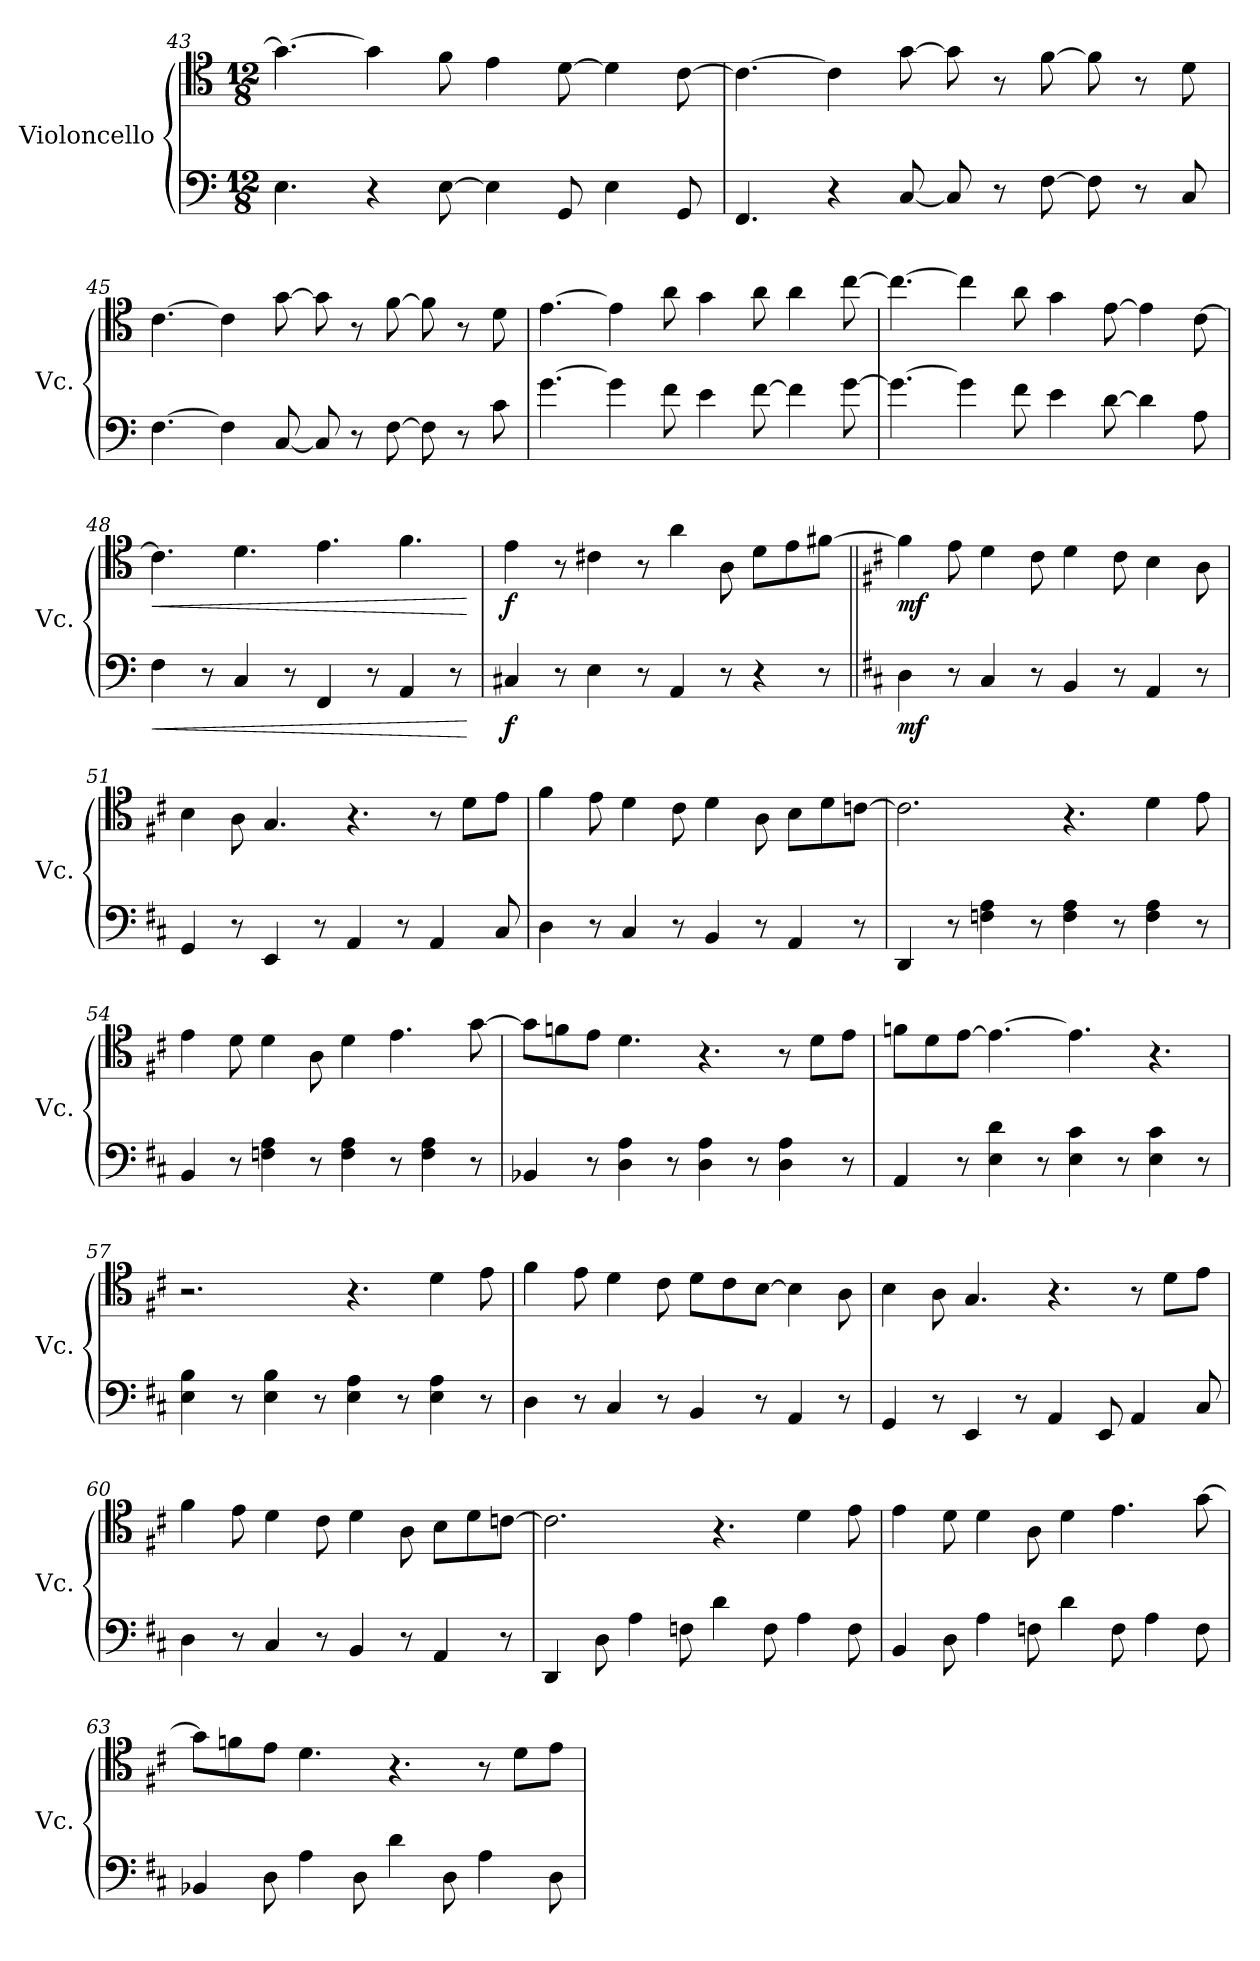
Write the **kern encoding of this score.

**kern	**dynam	**kern	**dynam
*part2	*part2	*part1	*part1
*staff2	*staff2	*staff1	*staff1
*I"Violoncello	*	*I"Violoncello	*
*I'Vc.	*	*I'Vc.	*
!!LO:LB:g=z
*clefF4	*	*clefC4	*
*k[]	*	*k[]	*
*M12/8	*	*M12/8	*
=43	=43	=43	=43
4.E\	.	4.g\_	.
4r	.	4g\]	.
[8E\	.	8f\	.
4E\]	.	4e\	.
8GG/	.	[8d\	.
4E\	.	4d\]	.
8GG/	.	[8c\	.
=44	=44	=44	=44
4.FF/	.	4.c\_	.
4r	.	4c\]	.
[8C/	.	[8g\	.
8C/]	.	8g\]	.
8r	.	8r	.
[8F\	.	[8f\	.
8F\]	.	8f\]	.
8r	.	8r	.
8C/	.	8d\	.
=45	=45	=45	=45
[4.F\	.	[4.c\	.
4F\]	.	4c\]	.
[8C/	.	[8g\	.
8C/]	.	8g\]	.
8r	.	8r	.
[8F\	.	[8f\	.
8F\]	.	8f\]	.
8r	.	8r	.
8c\	.	8d\	.
!!LO:PB:g=z
=46	=46	=46	=46
[4.g\	.	[4.e\	.
4g\]	.	4e\]	.
8f\	.	8a\	.
4e\	.	4g\	.
[8f\	.	8a\	.
4f\]	.	4a\	.
[8g\	.	[8cc\	.
=47	=47	=47	=47
4.g\_	.	4.cc\_	.
4g\]	.	4cc\]	.
8f\	.	8a\	.
4e\	.	4g\	.
[8d\	.	[8e\	.
4d\]	.	4e\]	.
8A\	.	[8c\	.
=48	=48	=48	=48
!	!LO:HP:b	!	!LO:HP:b
4F\	<	4.c\]	<
8r	.	.	.
4C/	.	4.d\	.
8r	.	.	.
4FF/	.	4.e\	.
8r	.	.	.
4AA/	.	4.f\	.
8r	.	.	.
.	[	.	[
=49	=49	=49	=49
!	!LO:DY:b	!	!LO:DY:b
4C#X/	f	4e\	f
8r	.	8r	.
4E\	.	4c#X\	.
8r	.	8r	.
4AA/	.	4a\	.
8r	.	8A\	.
4r	.	8d\L	.
.	.	8e\	.
8r	.	[8f#X\J	.
!!LO:LB:g=z
=50||	=50||	=50||	=50||
*k[f#c#]	*	*k[f#c#]	*
!	!LO:DY:b	!	!LO:DY:b
4D\	mf	4f#\]	mf
8r	.	8e\	.
4C#/	.	4d\	.
8r	.	8c#\	.
4BB/	.	4d\	.
8r	.	8c#\	.
4AA/	.	4B\	.
8r	.	8A\	.
=51	=51	=51	=51
4GG/	.	4B\	.
8r	.	8A\	.
4EE/	.	4.G/	.
8r	.	.	.
4AA/	.	4.r	.
8r	.	.	.
4AA/	.	8r	.
.	.	8d\L	.
8C#/	.	8e\J	.
=52	=52	=52	=52
4D\	.	4f#\	.
8r	.	8e\	.
4C#/	.	4d\	.
8r	.	8c#\	.
4BB/	.	4d\	.
8r	.	8A\	.
4AA/	.	8B\L	.
.	.	8d\	.
8r	.	[8cn\J	.
=53	=53	=53	=53
4DD/	.	2.c\]	.
8r	.	.	.
4Fn\ 4A\	.	.	.
8r	.	.	.
4F\ 4A\	.	4.r	.
8r	.	.	.
4F\ 4A\	.	4d\	.
8r	.	8e\	.
!!LO:LB:g=z
=54	=54	=54	=54
4BB/	.	4e\	.
8r	.	8d\	.
4Fn\ 4A\	.	4d\	.
8r	.	8A\	.
4F\ 4A\	.	4d\	.
8r	.	4.e\	.
4F\ 4A\	.	.	.
8r	.	[8g\	.
=55	=55	=55	=55
4BB-X/	.	8g\L]	.
.	.	8fn\	.
8r	.	8e\J	.
4D\ 4A\	.	4.d\	.
8r	.	.	.
4D\ 4A\	.	4.r	.
8r	.	.	.
4D\ 4A\	.	8r	.
.	.	8d\L	.
8r	.	8e\J	.
=56	=56	=56	=56
4AA/	.	8fn\L	.
.	.	8d\	.
8r	.	[8e\J	.
4E\ 4d\	.	4.e\_	.
8r	.	.	.
4E\ 4c#\	.	4.e\]	.
8r	.	.	.
4E\ 4c#\	.	4.r	.
8r	.	.	.
=57	=57	=57	=57
4E\ 4B\	.	2.r	.
8r	.	.	.
4E\ 4B\	.	.	.
8r	.	.	.
4E\ 4A\	.	4.r	.
8r	.	.	.
4E\ 4A\	.	4d\	.
8r	.	8e\	.
!!LO:LB:g=z
=58	=58	=58	=58
4D\	.	4f#\	.
8r	.	8e\	.
4C#/	.	4d\	.
8r	.	8c#\	.
4BB/	.	8d\L	.
.	.	8c#\	.
8r	.	[8B\J	.
4AA/	.	4B\]	.
8r	.	8A\	.
=59	=59	=59	=59
4GG/	.	4B\	.
8r	.	8A\	.
4EE/	.	4.G/	.
8r	.	.	.
4AA/	.	4.r	.
8EE/	.	.	.
4AA/	.	8r	.
.	.	8d\L	.
8C#/	.	8e\J	.
=60	=60	=60	=60
4D\	.	4f#\	.
8r	.	8e\	.
4C#/	.	4d\	.
8r	.	8c#\	.
4BB/	.	4d\	.
8r	.	8A\	.
4AA/	.	8B\L	.
.	.	8d\	.
8r	.	[8cn\J	.
=61	=61	=61	=61
4DD/	.	2.c\]	.
8D\	.	.	.
4A\	.	.	.
8Fn\	.	.	.
4d\	.	4.r	.
8F\	.	.	.
4A\	.	4d\	.
8F\	.	8e\	.
!!LO:LB:g=z
=62	=62	=62	=62
4BB/	.	4e\	.
8D\	.	8d\	.
4A\	.	4d\	.
8Fn\	.	8A\	.
4d\	.	4d\	.
8F\	.	4.e\	.
4A\	.	.	.
8F\	.	[8g\	.
=63	=63	=63	=63
4BB-X/	.	8g\L]	.
.	.	8fn\	.
8D\	.	8e\J	.
4A\	.	4.d\	.
8D\	.	.	.
4d\	.	4.r	.
8D\	.	.	.
4A\	.	8r	.
.	.	8d\L	.
8D\	.	8e\J	.
=	=	=	=
*-	*-	*-	*-
